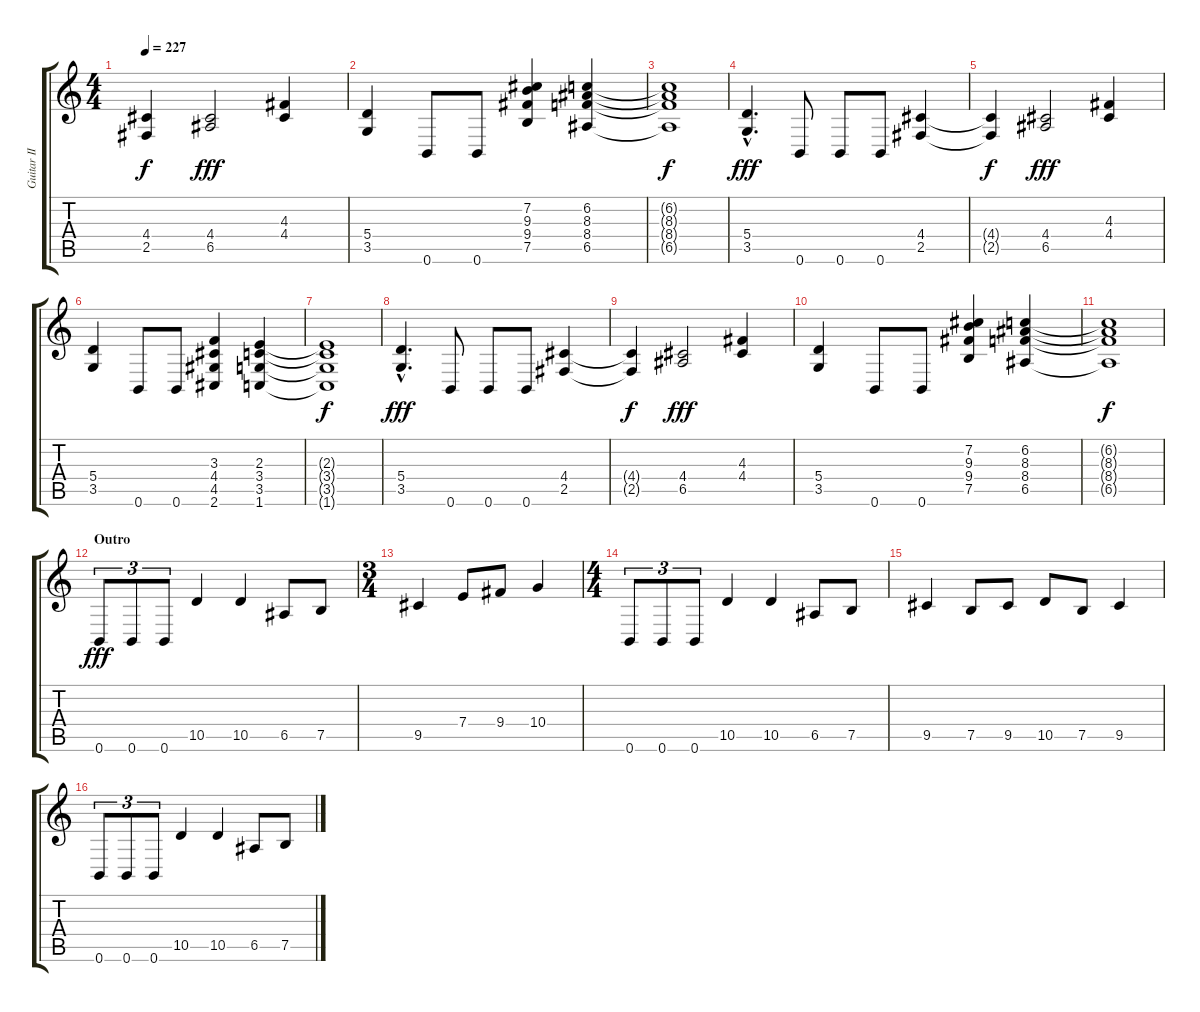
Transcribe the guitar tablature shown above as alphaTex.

\track ("Guitar II" "Guitar II") {instrument distortionguitar}
\staff {score tabs}
\tuning (B3 Gb3 D3 A2 E2 B1) {hide}
\ts (4 4)
\tempo 227
\clef g2
\ks c
(4.4{t} 2.5{t}).4{dy f} (4.4 6.5).2{dy fff} (4.3 4.4).4 |
(5.4 3.5).4 0.6.8 0.6.8 (7.2 9.3 9.4 7.5).4 (6.2 8.3 8.4 6.5).4 |
(6.2{t} 8.3{t} 8.4{t} 6.5{t}).1{dy f} |
(5.4{hac} 3.5{hac}).4{d dy fff volume 11} 0.6.8 0.6.8 0.6.8 (4.4 2.5).4 |
(4.4{t} 2.5{t}).4{dy f} (4.4 6.5).2{dy fff} (4.3 4.4).4 |
(5.4 3.5).4 0.6.8 0.6.8 (3.3 4.4 4.5 2.6).4 (2.3 3.4 3.5 1.6).4 |
(2.3{t} 3.4{t} 3.5{t} 1.6{t}).1{dy f} |
(5.4{hac} 3.5{hac}).4{d dy fff} 0.6.8 0.6.8 0.6.8 (4.4 2.5).4 |
(4.4{t} 2.5{t}).4{dy f} (4.4 6.5).2{dy fff} (4.3 4.4).4 |
(5.4 3.5).4 0.6.8 0.6.8 (7.2 9.3 9.4 7.5).4 (6.2 8.3 8.4 6.5).4 |
(6.2{t} 8.3{t} 8.4{t} 6.5{t}).1{dy f} |
\section ("" "Outro")
0.6.8{tu (3 2) dy fff volume 13} 0.6.8{tu (3 2)} 0.6.8{tu (3 2)} 10.5.4 10.5.4 6.5.8 7.5.8 |
\ts (3 4)
9.5.4 7.4.8 9.4.8 10.4.4 |
\ts (4 4)
0.6.8{tu (3 2)} 0.6.8{tu (3 2)} 0.6.8{tu (3 2)} 10.5.4 10.5.4 6.5.8 7.5.8 |
9.5.4 7.5.8 9.5.8 10.5.8 7.5.8 9.5.4 |
0.6.8{tu (3 2)} 0.6.8{tu (3 2)} 0.6.8{tu (3 2)} 10.5.4 10.5.4 6.5.8 7.5.8
